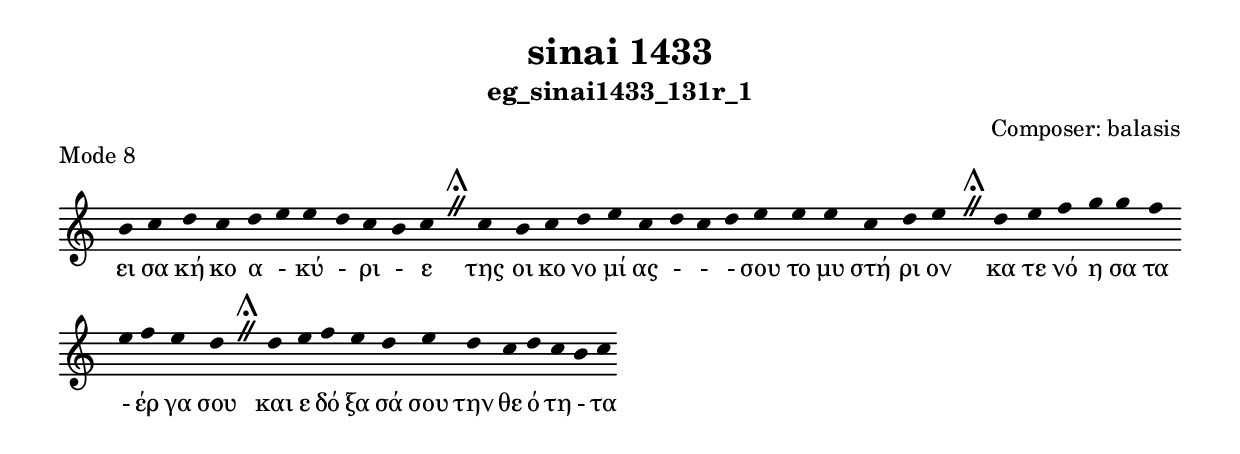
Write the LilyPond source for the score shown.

\include "gregorian.ly"

	\header {
 	  title = "sinai 1433"
	  subtitle = "eg_sinai1433_131r_1"
	  composer = "Composer: balasis"
	  piece = "Mode 8"
	}

	chant = {
	  b'4 c''4 d''4 c''4 d''4 e''4 e''4 d''4 c''4 b'4 c''4 \divisioMaior
 c''4 b'4 c''4 d''4 e''4 c''4 d''4 c''4 d''4 e''4 e''4 e''4 c''4 d''4 e''4 \divisioMaior
 d''4 e''4 f''4 g''4 g''4 f''4 e''4 f''4 e''4 d''4 \divisioMaior
 d''4 e''4 f''4 e''4 d''4 e''4 d''4 c''4 d''4 c''4 b'4 c''4\finalis
	}

	verba = \lyricmode {ει σα κή κο α - κύ - ρι - ε 
της οι κο νο μί ας -  -  - σου το μυ στή ρι ον 
κα τε νό η σα τα - έρ γα σου 
και ε δό ξα σά σου την θε ό τη - τα 
	}


	\score {
	  \new Staff <<
	  \new Voice = "melody" \chant
	  \new Lyrics = "one" \lyricsto melody \verba
	  >>
	  \layout {
	    \context {
	      \Staff
	      \remove "Time_signature_engraver"
	      \remove "Bar_engraver"
	    }
	    \context {
	      \Voice
	      \remove "Stem_engraver"
	    }
	  }
	}